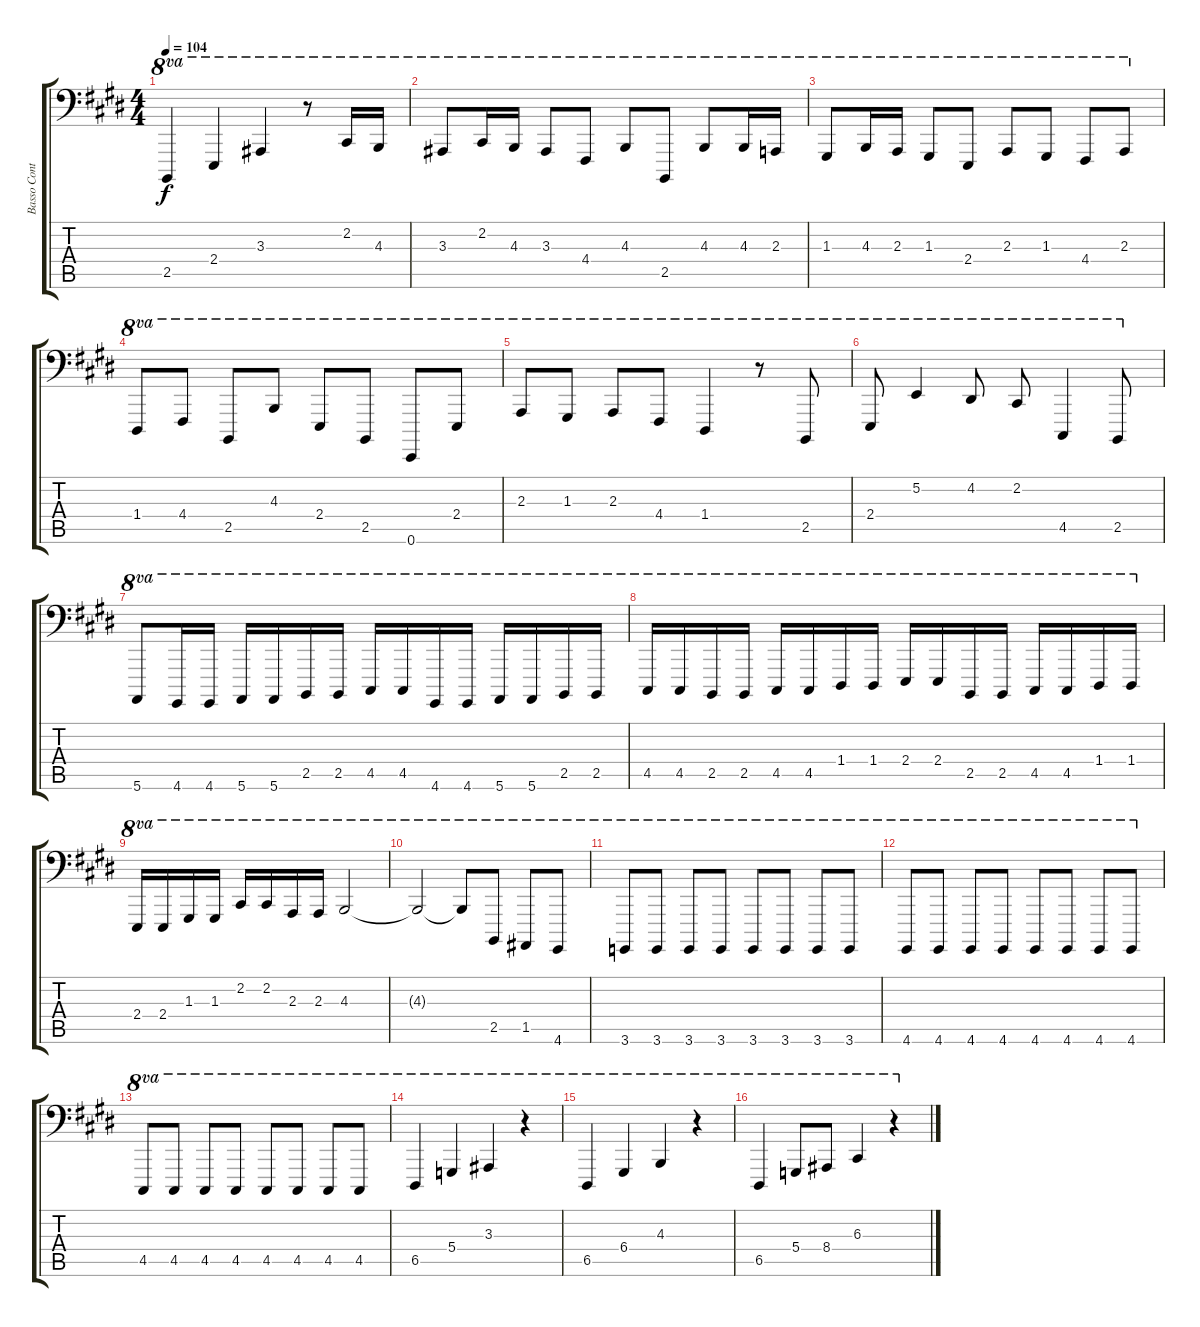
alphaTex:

\track ("Basso Continuo" "Basso Cont") {instrument harpsichord}
\staff {score tabs}
\tuning (E3 B2 G2 D2 A1 E1) {hide}
\ts (4 4)
\tempo 104
\clef f4
\ks e
2.5.4{ot 8va dy f} 2.4.4{ot 8va} 3.3.4{ot 8va} r.8{ot 8va} 2.2.16{ot 8va} 4.3.16{ot 8va} |
3.3.8{ot 8va} 2.2.16{ot 8va} 4.3.16{ot 8va} 3.3.8{ot 8va} 4.4.8{ot 8va} 4.3.8{ot 8va} 2.5.8{ot 8va} 4.3.8{ot 8va} 4.3.16{ot 8va} 2.3.16{ot 8va} |
1.3.8{ot 8va} 4.3.16{ot 8va} 2.3.16{ot 8va} 1.3.8{ot 8va} 2.4.8{ot 8va} 2.3.8{ot 8va} 1.3.8{ot 8va} 4.4.8{ot 8va} 2.3.8{ot 8va} |
1.4.8{ot 8va} 4.4.8{ot 8va} 2.5.8{ot 8va} 4.3.8{ot 8va} 2.4.8{ot 8va} 2.5.8{ot 8va} 0.6.8{ot 8va} 2.4.8{ot 8va} |
2.3.8{ot 8va} 1.3.8{ot 8va} 2.3.8{ot 8va} 4.4.8{ot 8va} 1.4.4{ot 8va} r.8{ot 8va} 2.5.8{ot 8va} |
2.4.8{ot 8va} 5.2.4{ot 8va} 4.2.8{ot 8va} 2.2.8{ot 8va} 4.5.4{ot 8va} 2.5.8{ot 8va} |
5.6.8{ot 8va} 4.6.16{ot 8va} 4.6.16{ot 8va} 5.6.16{ot 8va} 5.6.16{ot 8va} 2.5.16{ot 8va} 2.5.16{ot 8va} 4.5.16{ot 8va} 4.5.16{ot 8va} 4.6.16{ot 8va} 4.6.16{ot 8va} 5.6.16{ot 8va} 5.6.16{ot 8va} 2.5.16{ot 8va} 2.5.16{ot 8va} |
4.5.16{ot 8va} 4.5.16{ot 8va} 2.5.16{ot 8va} 2.5.16{ot 8va} 4.5.16{ot 8va} 4.5.16{ot 8va} 1.4.16{ot 8va} 1.4.16{ot 8va} 2.4.16{ot 8va} 2.4.16{ot 8va} 2.5.16{ot 8va} 2.5.16{ot 8va} 4.5.16{ot 8va} 4.5.16{ot 8va} 1.4.16{ot 8va} 1.4.16{ot 8va} |
2.4.16{ot 8va} 2.4.16{ot 8va} 1.3.16{ot 8va} 1.3.16{ot 8va} 2.2.16{ot 8va} 2.2.16{ot 8va} 2.3.16{ot 8va} 2.3.16{ot 8va} 4.3.2{ot 8va} |
4.3{t}.2{ot 8va} 4.3{t}.8{ot 8va} 2.5.8{ot 8va} 1.5.8{ot 8va} 4.6.8{ot 8va} |
3.6.8{ot 8va} 3.6.8{ot 8va} 3.6.8{ot 8va} 3.6.8{ot 8va} 3.6.8{ot 8va} 3.6.8{ot 8va} 3.6.8{ot 8va} 3.6.8{ot 8va} |
4.6.8{ot 8va} 4.6.8{ot 8va} 4.6.8{ot 8va} 4.6.8{ot 8va} 4.6.8{ot 8va} 4.6.8{ot 8va} 4.6.8{ot 8va} 4.6.8{ot 8va} |
4.5.8{ot 8va} 4.5.8{ot 8va} 4.5.8{ot 8va} 4.5.8{ot 8va} 4.5.8{ot 8va} 4.5.8{ot 8va} 4.5.8{ot 8va} 4.5.8{ot 8va} |
6.5.4{ot 8va} 5.4.4{ot 8va} 3.3.4{ot 8va} r.4{ot 8va} |
6.5.4{ot 8va} 6.4.4{ot 8va} 4.3.4{ot 8va} r.4{ot 8va} |
6.5.4{ot 8va} 5.4.8{ot 8va} 8.4.8{ot 8va} 6.3.4{ot 8va} r.4{ot 8va}
